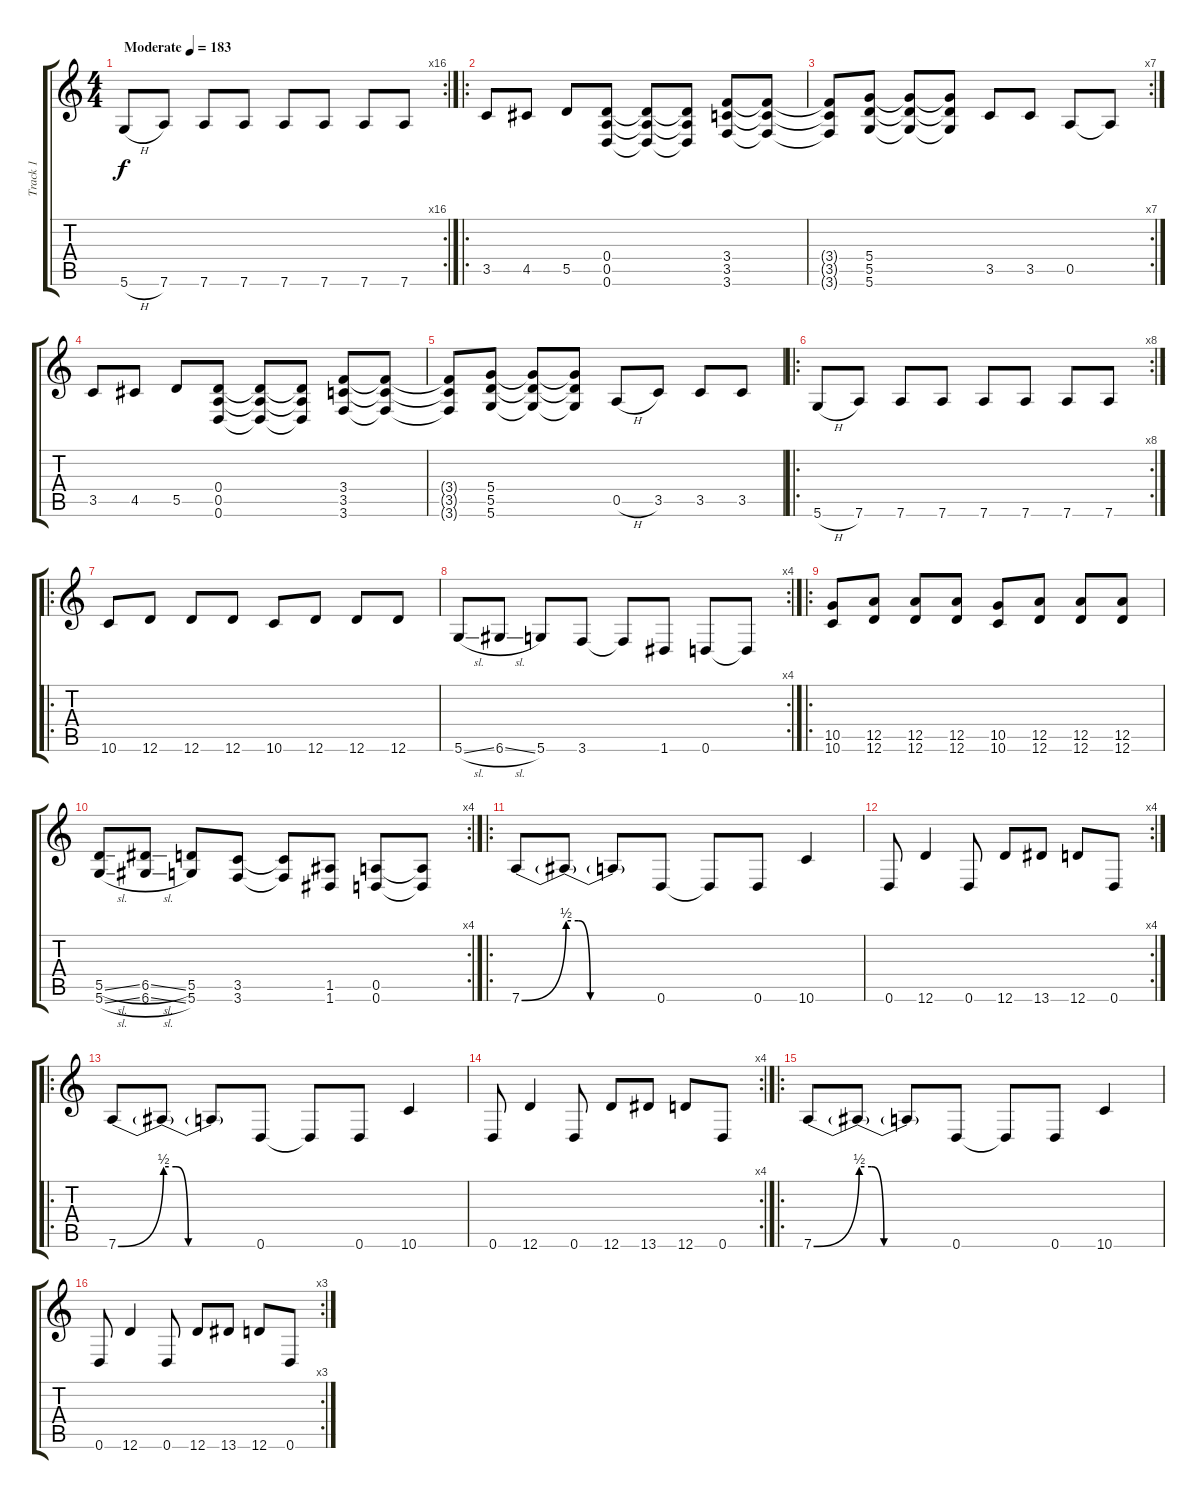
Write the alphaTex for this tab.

\track ("Track 1" "Track 1") {instrument distortionguitar}
\staff {score tabs}
\tuning (E4 B3 G3 D3 A2 D2) {hide}
\rc 16
\ts (4 4)
\tempo (183 "Moderate")
\clef g2
\ks c
5.6{h}.8{lyrics (0 "") lyrics (1 "") lyrics (2 "") lyrics (3 "") lyrics (4 "") dy f instrument distortionguitar} 7.6.8 7.6.8 7.6.8 7.6.8 7.6.8 7.6.8 7.6.8 |
\ro
3.5.8 4.5.8 5.5.8 (0.4 0.5 0.6).8 (0.4{t} 0.5{t} 0.6{t}).8 (0.4{t} 0.5{t} 0.6{t}).8 (3.4 3.5 3.6).8 (3.4{t} 3.5{t} 3.6{t}).8 |
\rc 7
(3.4{t} 3.5{t} 3.6{t}).8 (5.4 5.5 5.6).8 (5.4{t} 5.5{t} 5.6{t}).8 (5.4{t} 5.5{t} 5.6{t}).8 3.5.8 3.5.8 0.5.8 0.5{t}.8 |
3.5.8 4.5.8 5.5.8 (0.4 0.5 0.6).8 (0.4{t} 0.5{t} 0.6{t}).8 (0.4{t} 0.5{t} 0.6{t}).8 (3.4 3.5 3.6).8 (3.4{t} 3.5{t} 3.6{t}).8 |
(3.4{t} 3.5{t} 3.6{t}).8 (5.4 5.5 5.6).8 (5.4{t} 5.5{t} 5.6{t}).8 (5.4{t} 5.5{t} 5.6{t}).8 0.5{h}.8 3.5.8 3.5.8 3.5.8 |
\ro
\rc 8
5.6{h}.8 7.6.8 7.6.8 7.6.8 7.6.8 7.6.8 7.6.8 7.6.8 |
\ro
10.6.8 12.6.8 12.6.8 12.6.8 10.6.8 12.6.8 12.6.8 12.6.8 |
\rc 4
5.6{sl}.8 6.6{sl}.8 5.6.8 3.6.8 3.6{t}.8 1.6.8 0.6.8 0.6{t}.8 |
\ro
(10.5 10.6).8 (12.5 12.6).8 (12.5 12.6).8 (12.5 12.6).8 (10.5 10.6).8 (12.5 12.6).8 (12.5 12.6).8 (12.5 12.6).8 |
\rc 4
(5.5{sl} 5.6{sl}).8 (6.5{sl} 6.6{sl}).8 (5.5 5.6).8 (3.5 3.6).8 (3.5{t} 3.6{t}).8 (1.5 1.6).8 (0.5 0.6).8 (0.5{t} 0.6{t}).8 |
\ro
7.6{be (bend 0 0 60 2)}.8 7.6{be (custom 0 2 15 2 30 0 60 0) t}.8 7.6{be (hold 0 0 60 0) t}.8 0.6.8 0.6{t}.8 0.6.8 10.6.4 |
\rc 4
0.6.8 12.6.4 0.6.8 12.6.8 13.6.8 12.6.8 0.6.8 |
\ro
7.6{be (bend 0 0 60 2)}.8 7.6{be (custom 0 2 15 2 30 0 60 0) t}.8 7.6{be (hold 0 0 60 0) t}.8 0.6.8 0.6{t}.8 0.6.8 10.6.4 |
\rc 4
0.6.8 12.6.4 0.6.8 12.6.8 13.6.8 12.6.8 0.6.8 |
\ro
7.6{be (bend 0 0 60 2)}.8 7.6{be (custom 0 2 15 2 30 0 60 0) t}.8 7.6{be (hold 0 0 60 0) t}.8 0.6.8 0.6{t}.8 0.6.8 10.6.4 |
\rc 3
0.6.8 12.6.4 0.6.8 12.6.8 13.6.8 12.6.8 0.6.8
